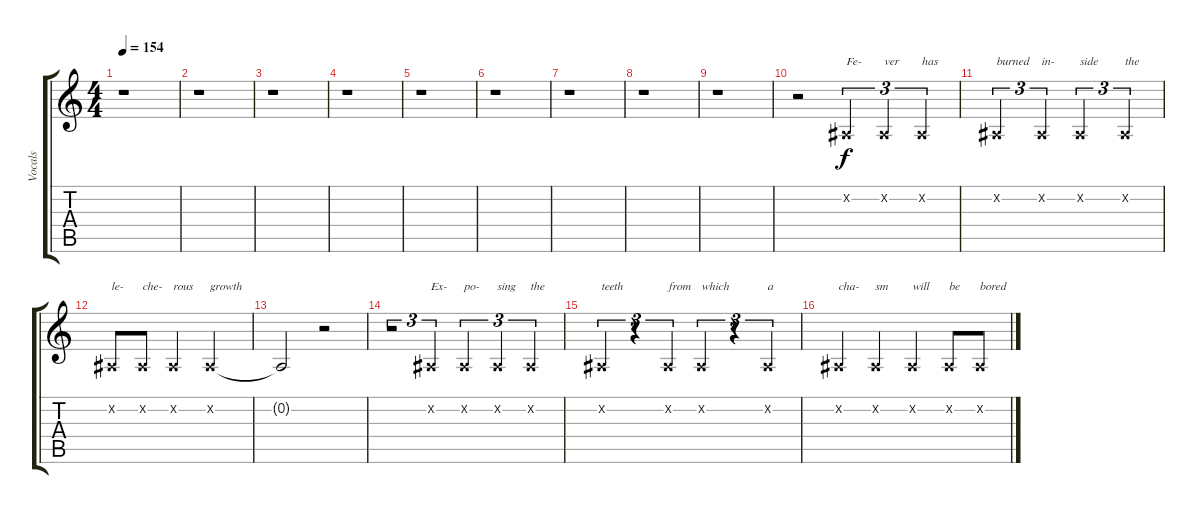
\track ("Vocals" "Vocals") {instrument lead6voice}
\staff {score tabs}
\tuning (Eb4 Bb3 Gb3 Db3 Ab2 Eb2) {hide}
\ts (4 4)
\tempo 154
\clef g2
\ks c
r.1{dy f} |
r.1 |
r.1 |
r.1 |
r.1 |
r.1 |
r.1 |
r.1 |
r.1 |
r.2 0.2{x}.4{tu (3 2) txt "Fe-"} 0.2{x}.4{tu (3 2) txt "ver"} 0.2{x}.4{tu (3 2) txt "has"} |
0.2{x}.2{tu (3 2) txt "burned"} 0.2{x}.4{tu (3 2) txt "in-"} 0.2{x}.2{tu (3 2) txt "side"} 0.2{x}.4{tu (3 2) txt "the"} |
0.2{x}.8{txt "le-"} 0.2{x}.8{txt "che-"} 0.2{x}.4{txt "rous"} 0.2{x}.2{txt "growth"} |
0.2{t}.2 r.2 |
r.2{tu (3 2)} 0.2{x}.4{tu (3 2) txt "Ex-"} 0.2{x}.4{tu (3 2) txt "po-"} 0.2{x}.4{tu (3 2) txt "sing"} 0.2{x}.4{tu (3 2) txt "the"} |
0.2{x}.4{tu (3 2) txt "teeth"} r.4{tu (3 2)} 0.2{x}.4{tu (3 2) txt "from"} 0.2{x}.4{tu (3 2) txt "which"} r.4{tu (3 2)} 0.2{x}.4{tu (3 2) txt "a"} |
0.2{x}.4{txt "cha-"} 0.2{x}.4{txt "sm"} 0.2{x}.4{txt "will"} 0.2{x}.8{txt "be"} 0.2{x}.8{txt "bored"}
